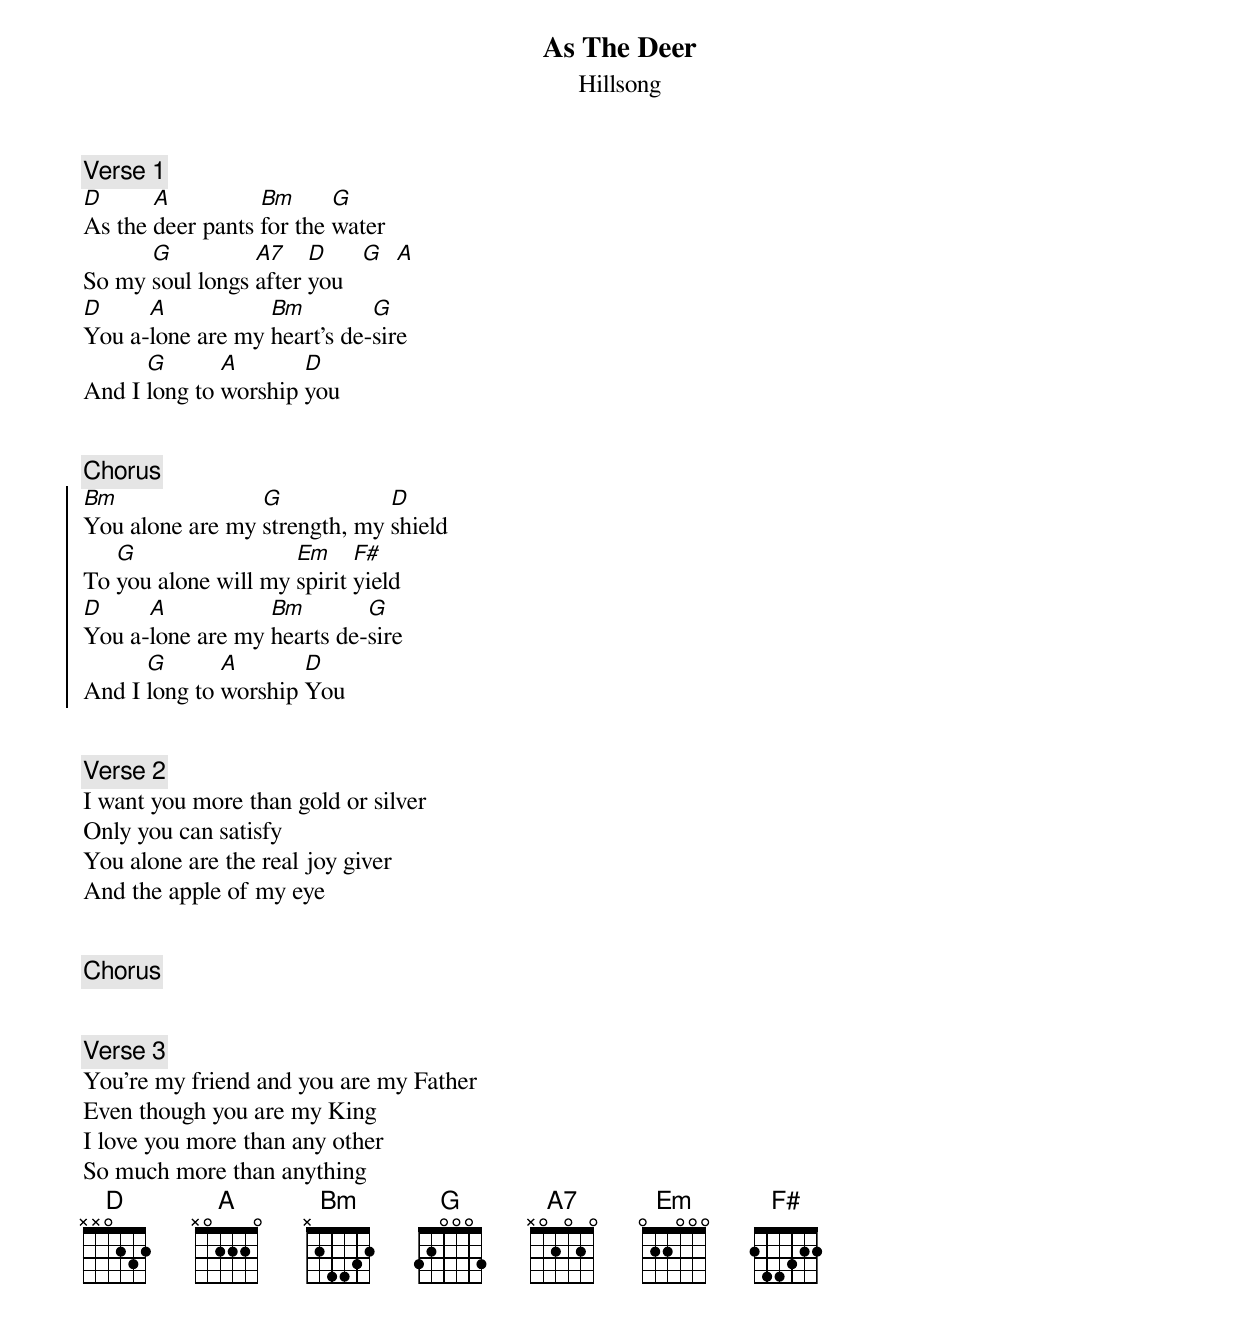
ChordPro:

{t:As The Deer}
{st:Hillsong}

{c:Verse 1}
[D]As the [A]deer pants [Bm]for the [G]water
So my [G]soul longs [A7]after [D]you   [G]  [A]
[D]You a-[A]lone are my [Bm]heart's de-[G]sire
And I [G]long to [A]worship [D]you


{c:Chorus}
{soc}
[Bm]You alone are my [G]strength, my [D]shield
To [G]you alone will my [Em]spirit [F#]yield
[D]You a-[A]lone are my [Bm]hearts de-[G]sire
And I [G]long to [A]worship [D]You
{eoc}


{c:Verse 2}
I want you more than gold or silver
Only you can satisfy
You alone are the real joy giver
And the apple of my eye


{c:Chorus}


{c:Verse 3}
You're my friend and you are my Father
Even though you are my King
I love you more than any other
So much more than anything
